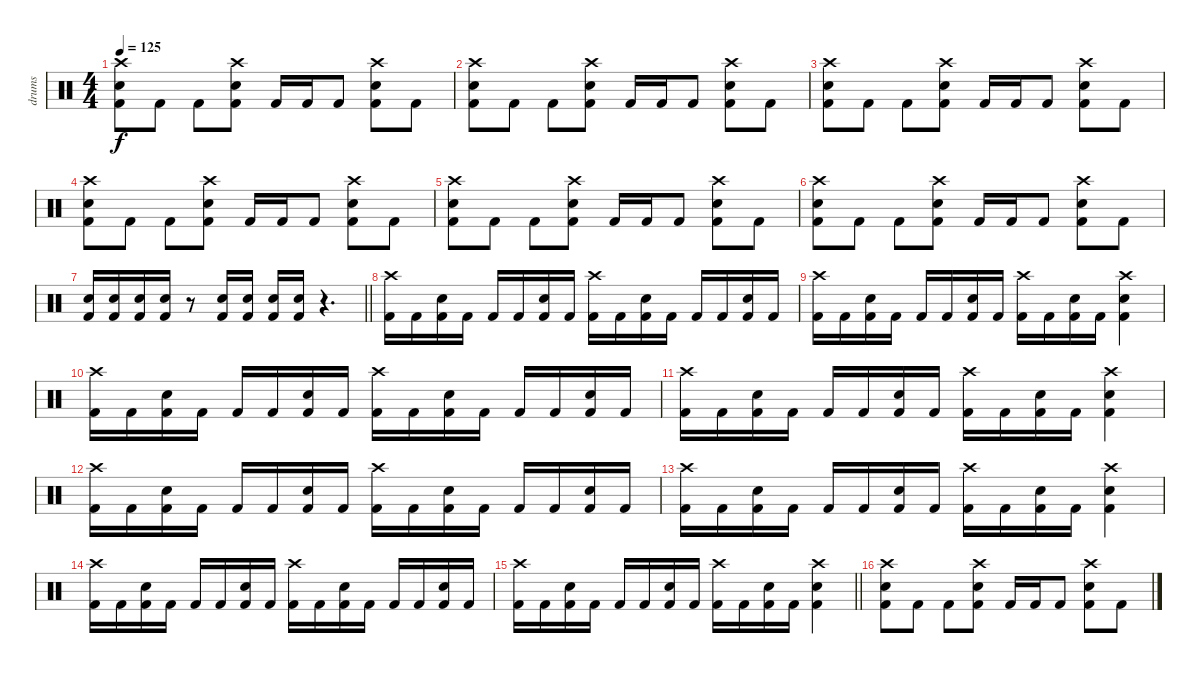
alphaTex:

\track ("drums" "drums") {instrument percussion}
\staff {score}
\articulation defaults
\ts (4 4)
\tempo 125
\clef neutral
\ks c
("Crash high (hit)" "Snare (hit) 2" "Kick (hit) 2").8{dy f} "Kick (hit) 2".8 "Kick (hit) 2".8 ("Crash high (hit)" "Snare (hit) 2" "Kick (hit) 2").8 "Kick (hit) 2".16 "Kick (hit) 2".16 "Kick (hit) 2".8 ("Crash high (hit)" "Snare (hit) 2" "Kick (hit) 2").8 "Kick (hit) 2".8 |
("Crash high (hit)" "Snare (hit) 2" "Kick (hit) 2").8 "Kick (hit) 2".8 "Kick (hit) 2".8 ("Crash high (hit)" "Snare (hit) 2" "Kick (hit) 2").8 "Kick (hit) 2".16 "Kick (hit) 2".16 "Kick (hit) 2".8 ("Crash high (hit)" "Snare (hit) 2" "Kick (hit) 2").8 "Kick (hit) 2".8 |
("Crash high (hit)" "Snare (hit) 2" "Kick (hit) 2").8 "Kick (hit) 2".8 "Kick (hit) 2".8 ("Crash high (hit)" "Snare (hit) 2" "Kick (hit) 2").8 "Kick (hit) 2".16 "Kick (hit) 2".16 "Kick (hit) 2".8 ("Crash high (hit)" "Snare (hit) 2" "Kick (hit) 2").8 "Kick (hit) 2".8 |
("Crash high (hit)" "Snare (hit) 2" "Kick (hit) 2").8 "Kick (hit) 2".8 "Kick (hit) 2".8 ("Crash high (hit)" "Snare (hit) 2" "Kick (hit) 2").8 "Kick (hit) 2".16 "Kick (hit) 2".16 "Kick (hit) 2".8 ("Crash high (hit)" "Snare (hit) 2" "Kick (hit) 2").8 "Kick (hit) 2".8 |
("Crash high (hit)" "Snare (hit) 2" "Kick (hit) 2").8 "Kick (hit) 2".8 "Kick (hit) 2".8 ("Crash high (hit)" "Snare (hit) 2" "Kick (hit) 2").8 "Kick (hit) 2".16 "Kick (hit) 2".16 "Kick (hit) 2".8 ("Crash high (hit)" "Snare (hit) 2" "Kick (hit) 2").8 "Kick (hit) 2".8 |
("Crash high (hit)" "Snare (hit) 2" "Kick (hit) 2").8 "Kick (hit) 2".8 "Kick (hit) 2".8 ("Crash high (hit)" "Snare (hit) 2" "Kick (hit) 2").8 "Kick (hit) 2".16 "Kick (hit) 2".16 "Kick (hit) 2".8 ("Crash high (hit)" "Snare (hit) 2" "Kick (hit) 2").8 "Kick (hit) 2".8 |
\barLineRight lightlight
("Snare (hit) 2" "Kick (hit) 2").16 ("Snare (hit) 2" "Kick (hit) 2").16 ("Snare (hit) 2" "Kick (hit) 2").16 ("Snare (hit) 2" "Kick (hit) 2").16 r.8 ("Snare (hit) 2" "Kick (hit) 2").16 ("Snare (hit) 2" "Kick (hit) 2").16 ("Snare (hit) 2" "Kick (hit) 2").16 ("Snare (hit) 2" "Kick (hit) 2").16 r.4{d} |
("Crash high (hit)" "Kick (hit) 2").16 "Kick (hit) 2".16 ("Snare (hit) 2" "Kick (hit) 2").16 "Kick (hit) 2".16 "Kick (hit) 2".16 "Kick (hit) 2".16 ("Snare (hit) 2" "Kick (hit) 2").16 "Kick (hit) 2".16 ("Crash high (hit)" "Kick (hit) 2").16 "Kick (hit) 2".16 ("Snare (hit) 2" "Kick (hit) 2").16 "Kick (hit) 2".16 "Kick (hit) 2".16 "Kick (hit) 2".16 ("Snare (hit) 2" "Kick (hit) 2").16 "Kick (hit) 2".16 |
("Crash high (hit)" "Kick (hit) 2").16 "Kick (hit) 2".16 ("Snare (hit) 2" "Kick (hit) 2").16 "Kick (hit) 2".16 "Kick (hit) 2".16 "Kick (hit) 2".16 ("Snare (hit) 2" "Kick (hit) 2").16 "Kick (hit) 2".16 ("Crash high (hit)" "Kick (hit) 2").16 "Kick (hit) 2".16 ("Snare (hit) 2" "Kick (hit) 2").16 "Kick (hit) 2".16 ("Crash high (hit)" "Snare (hit) 2" "Kick (hit) 2").4 |
("Crash high (hit)" "Kick (hit) 2").16 "Kick (hit) 2".16 ("Snare (hit) 2" "Kick (hit) 2").16 "Kick (hit) 2".16 "Kick (hit) 2".16 "Kick (hit) 2".16 ("Snare (hit) 2" "Kick (hit) 2").16 "Kick (hit) 2".16 ("Crash high (hit)" "Kick (hit) 2").16 "Kick (hit) 2".16 ("Snare (hit) 2" "Kick (hit) 2").16 "Kick (hit) 2".16 "Kick (hit) 2".16 "Kick (hit) 2".16 ("Snare (hit) 2" "Kick (hit) 2").16 "Kick (hit) 2".16 |
("Crash high (hit)" "Kick (hit) 2").16 "Kick (hit) 2".16 ("Snare (hit) 2" "Kick (hit) 2").16 "Kick (hit) 2".16 "Kick (hit) 2".16 "Kick (hit) 2".16 ("Snare (hit) 2" "Kick (hit) 2").16 "Kick (hit) 2".16 ("Crash high (hit)" "Kick (hit) 2").16 "Kick (hit) 2".16 ("Snare (hit) 2" "Kick (hit) 2").16 "Kick (hit) 2".16 ("Crash high (hit)" "Snare (hit) 2" "Kick (hit) 2").4 |
("Crash high (hit)" "Kick (hit) 2").16 "Kick (hit) 2".16 ("Snare (hit) 2" "Kick (hit) 2").16 "Kick (hit) 2".16 "Kick (hit) 2".16 "Kick (hit) 2".16 ("Snare (hit) 2" "Kick (hit) 2").16 "Kick (hit) 2".16 ("Crash high (hit)" "Kick (hit) 2").16 "Kick (hit) 2".16 ("Snare (hit) 2" "Kick (hit) 2").16 "Kick (hit) 2".16 "Kick (hit) 2".16 "Kick (hit) 2".16 ("Snare (hit) 2" "Kick (hit) 2").16 "Kick (hit) 2".16 |
("Crash high (hit)" "Kick (hit) 2").16 "Kick (hit) 2".16 ("Snare (hit) 2" "Kick (hit) 2").16 "Kick (hit) 2".16 "Kick (hit) 2".16 "Kick (hit) 2".16 ("Snare (hit) 2" "Kick (hit) 2").16 "Kick (hit) 2".16 ("Crash high (hit)" "Kick (hit) 2").16 "Kick (hit) 2".16 ("Snare (hit) 2" "Kick (hit) 2").16 "Kick (hit) 2".16 ("Crash high (hit)" "Snare (hit) 2" "Kick (hit) 2").4 |
("Crash high (hit)" "Kick (hit) 2").16 "Kick (hit) 2".16 ("Snare (hit) 2" "Kick (hit) 2").16 "Kick (hit) 2".16 "Kick (hit) 2".16 "Kick (hit) 2".16 ("Snare (hit) 2" "Kick (hit) 2").16 "Kick (hit) 2".16 ("Crash high (hit)" "Kick (hit) 2").16 "Kick (hit) 2".16 ("Snare (hit) 2" "Kick (hit) 2").16 "Kick (hit) 2".16 "Kick (hit) 2".16 "Kick (hit) 2".16 ("Snare (hit) 2" "Kick (hit) 2").16 "Kick (hit) 2".16 |
\barLineRight lightlight
("Crash high (hit)" "Kick (hit) 2").16 "Kick (hit) 2".16 ("Snare (hit) 2" "Kick (hit) 2").16 "Kick (hit) 2".16 "Kick (hit) 2".16 "Kick (hit) 2".16 ("Snare (hit) 2" "Kick (hit) 2").16 "Kick (hit) 2".16 ("Crash high (hit)" "Kick (hit) 2").16 "Kick (hit) 2".16 ("Snare (hit) 2" "Kick (hit) 2").16 "Kick (hit) 2".16 ("Crash high (hit)" "Snare (hit) 2" "Kick (hit) 2").4 |
("Crash high (hit)" "Snare (hit) 2" "Kick (hit) 2").8 "Kick (hit) 2".8 "Kick (hit) 2".8 ("Crash high (hit)" "Snare (hit) 2" "Kick (hit) 2").8 "Kick (hit) 2".16 "Kick (hit) 2".16 "Kick (hit) 2".8 ("Crash high (hit)" "Snare (hit) 2" "Kick (hit) 2").8 "Kick (hit) 2".8
